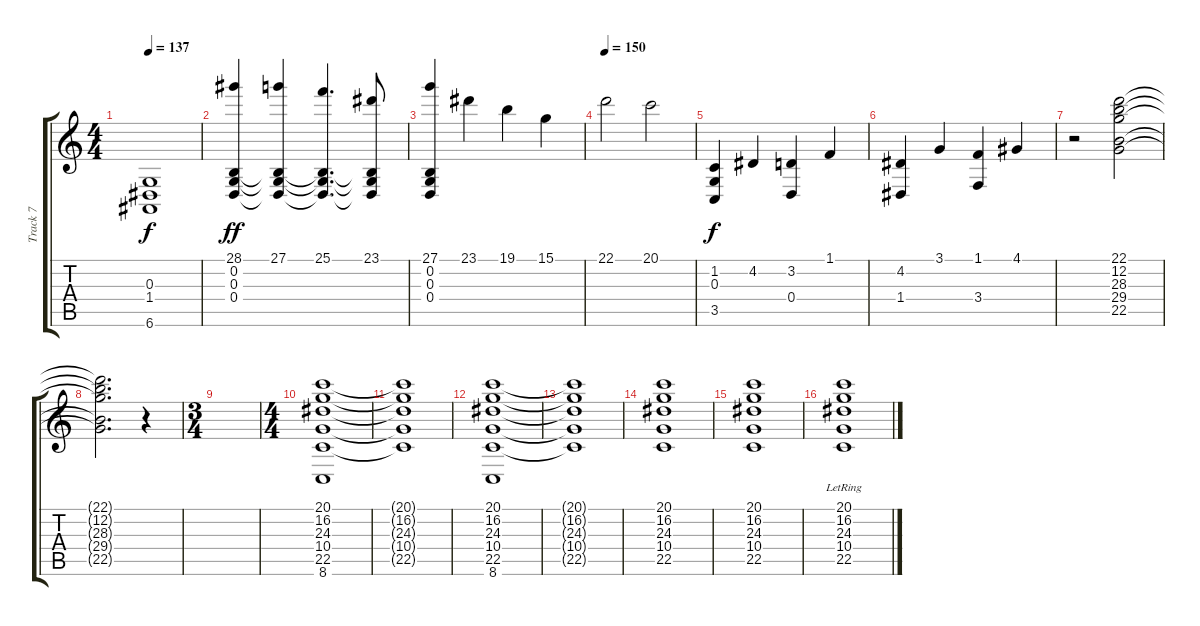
\track ("Track 7" "Track 7") {instrument stringensemble1}
\staff {score tabs}
\tuning (E4 B3 G3 D3 A2 E2) {hide}
\ts (4 4)
\tempo 137
\clef g2
\ks c
(0.3 1.4 6.6).1{dy f} |
(28.1 0.2 0.3 0.4).4{dy ff} (27.1 0.2{t} 0.3{t} 0.4{t}).4 (25.1 0.2{t} 0.3{t} 0.4{t}).4{d} (23.1 0.2{t} 0.3{t} 0.4{t}).8 |
(27.1 0.2 0.3 0.4).4 23.1.4 19.1.4 15.1.4 |
\tempo 150
22.1.2 20.1.2 |
(1.2 0.3 3.5).4{dy f} 4.2.4 (3.2 0.4).4 1.1.4 |
(4.2 1.4).4 3.1.4 (1.1 3.4).4 4.1.4 |
r.2 (22.1 12.2 28.3 29.4 22.5).2 |
(22.1{t} 12.2{t} 28.3{t} 29.4{t} 22.5{t}).2{d} r.4 |
\ts (3 4)
|
\ts (4 4)
(20.1 16.2 24.3 10.4 22.5 8.6).1 |
(20.1{t} 16.2{t} 24.3{t} 10.4{t} 22.5{t}).1 |
(20.1 16.2 24.3 10.4 22.5 8.6).1 |
(20.1{t} 16.2{t} 24.3{t} 10.4{t} 22.5{t}).1 |
(20.1 16.2 24.3 10.4 22.5).1 |
(20.1 16.2 24.3 10.4 22.5).1 |
(20.1{lr} 16.2{lr} 24.3{lr} 10.4{lr} 22.5{lr}).1
